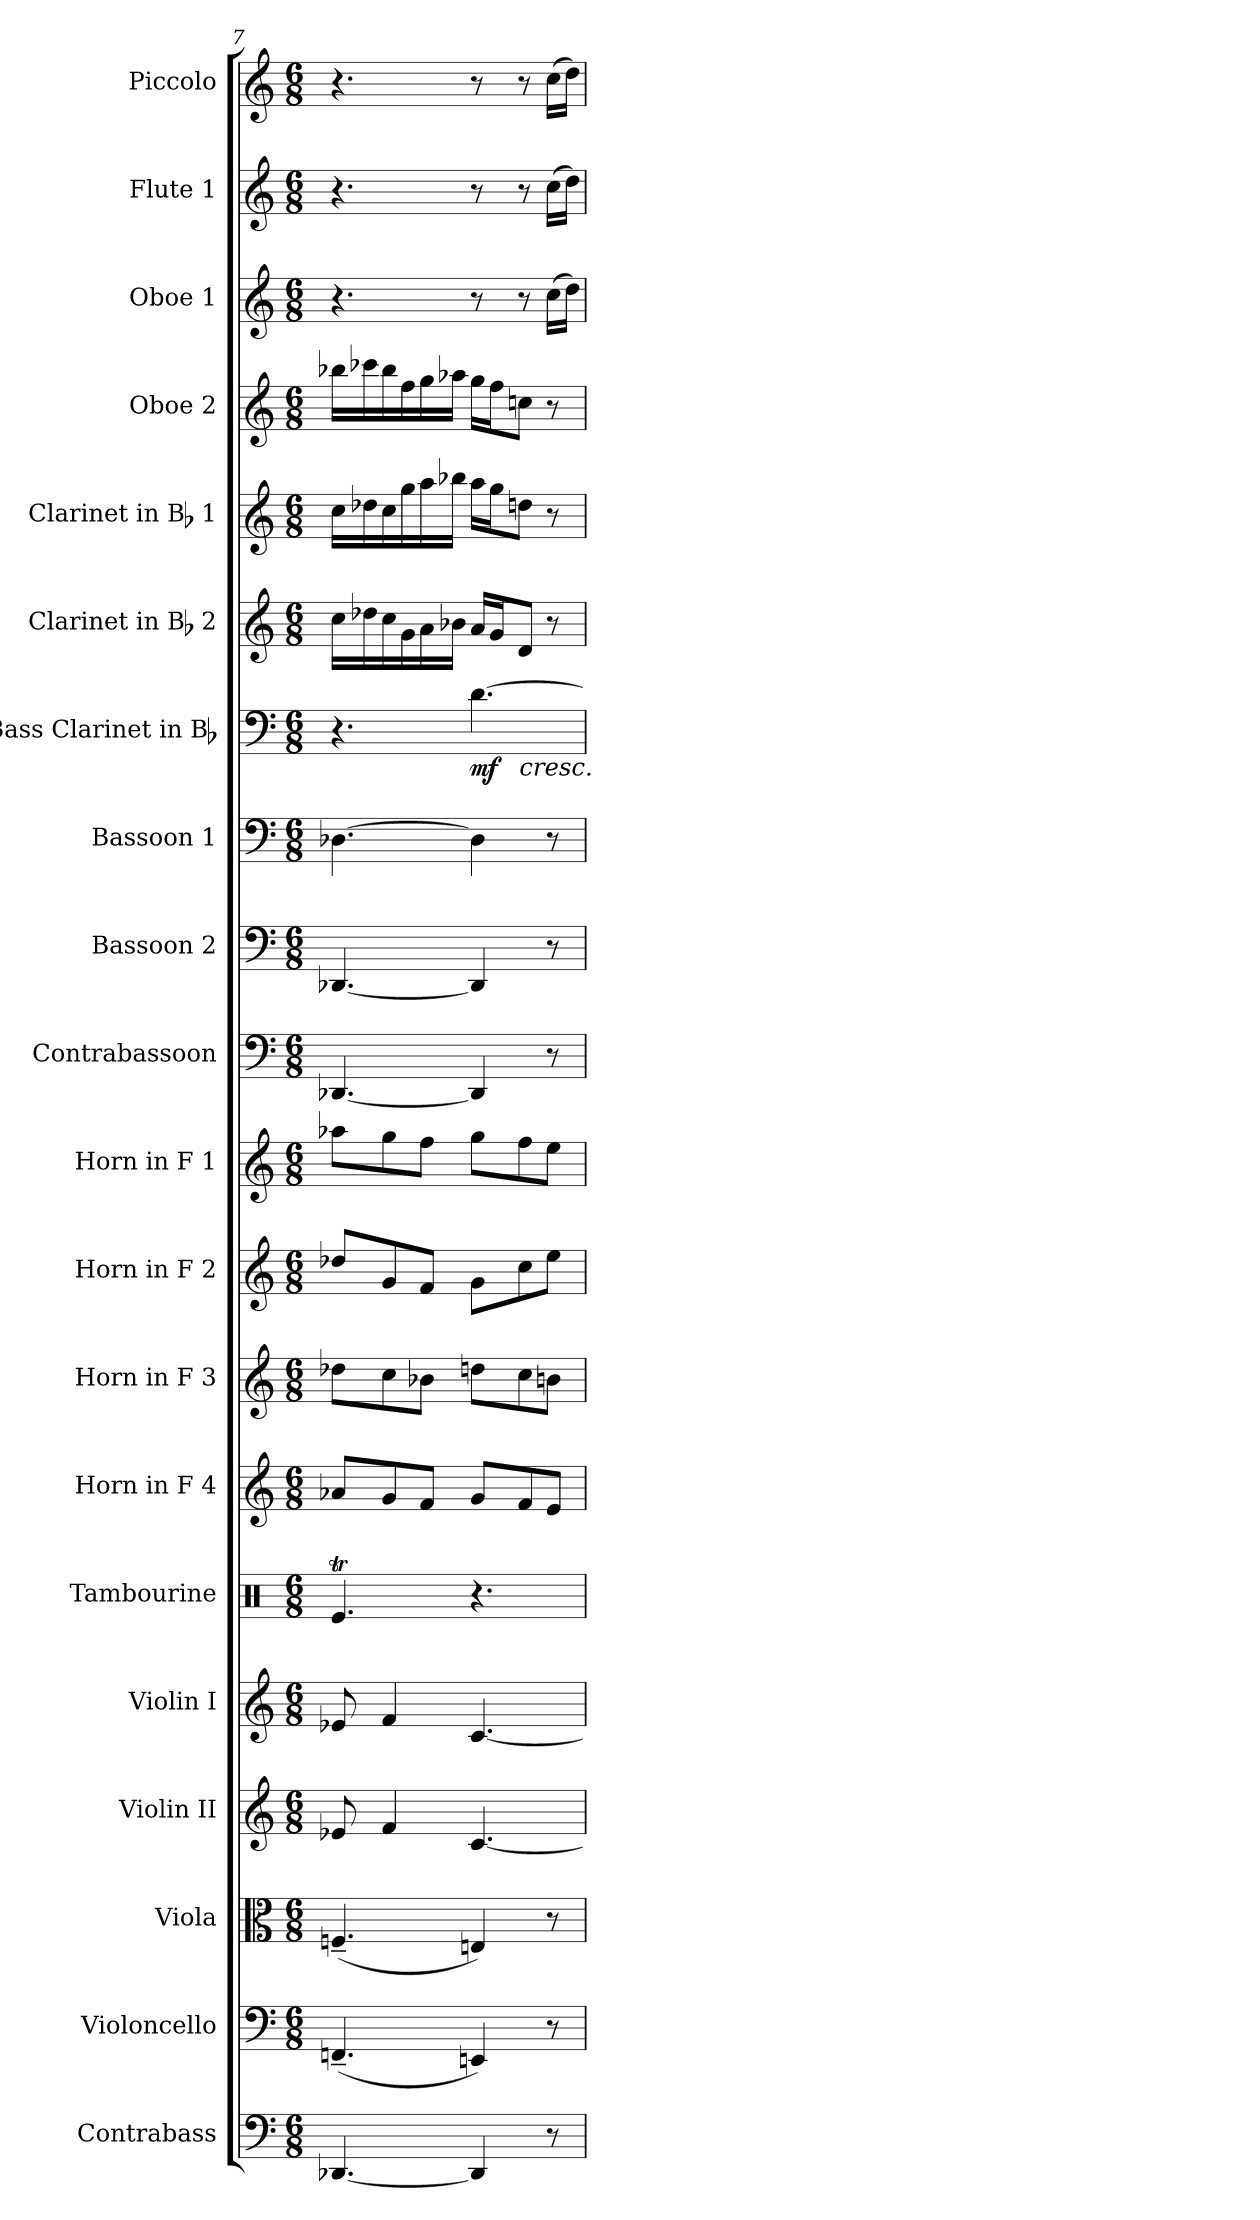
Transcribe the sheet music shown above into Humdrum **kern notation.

**kern	**kern	**kern	**kern	**kern	**kern	**kern	**kern	**kern	**kern	**kern	**kern	**kern	**kern	**dynam	**kern	**kern	**kern	**kern	**kern	**kern
*part20	*part19	*part18	*part17	*part16	*part15	*part14	*part13	*part12	*part11	*part10	*part9	*part8	*part7	*part7	*part6	*part5	*part4	*part3	*part2	*part1
*staff20	*staff19	*staff18	*staff17	*staff16	*staff15	*staff14	*staff13	*staff12	*staff11	*staff10	*staff9	*staff8	*staff7	*staff7	*staff6	*staff5	*staff4	*staff3	*staff2	*staff1
*I"Contrabass	*I"Violoncello	*I"Viola	*I"Violin II	*I"Violin I	*I"Tambourine	*I"Horn in F 4	*I"Horn in F 3	*I"Horn in F 2	*I"Horn in F 1	*I"Contrabassoon	*I"Bassoon 2	*I"Bassoon 1	*I"Bass Clarinet in Bb	*	*I"Clarinet in Bb 2	*I"Clarinet in Bb 1	*I"Oboe 2	*I"Oboe 1	*I"Flute 1	*I"Piccolo
*I'Cb.	*I'Vc.	*I'Vla.	*I'2.Vln.	*I'1.Vln.	*I'Tamb.	*I'4.Hn.	*I'3.Hn.	*I'2.Hn.	*I'1.Hn.	*I'Cbsn.	*I'2.Bsn.	*I'1.Bsn.	*I'B. Cl.	*	*I'2.Cl.	*I'1.Cl.	*I'2.Ob.	*I'1.Ob.	*I'1.Fl.	*I'Picc.
*clefF4	*clefF4	*clefC3	*clefG2	*clefG2	*clefX	*clefG2	*clefG2	*clefG2	*clefG2	*clefF4	*clefF4	*clefF4	*clefF4	*	*clefG2	*clefG2	*clefG2	*clefG2	*clefG2	*clefG2
*ITrd7c12	*	*	*	*	*	*ITrd4c7	*ITrd4c7	*ITrd4c7	*ITrd4c7	*ITrd7c12	*	*	*ITrd1c2	*	*ITrd1c2	*ITrd1c2	*	*	*	*ITrd-7c-12
*k[]	*k[]	*k[]	*k[]	*k[]	*k[]	*k[b-]	*k[b-]	*k[b-]	*k[b-]	*k[]	*k[]	*k[]	*k[b-e-]	*	*k[b-e-]	*k[b-e-]	*k[]	*k[]	*k[]	*k[]
*M6/8	*M6/8	*M6/8	*M6/8	*M6/8	*M6/8	*M6/8	*M6/8	*M6/8	*M6/8	*M6/8	*M6/8	*M6/8	*M6/8	*	*M6/8	*M6/8	*M6/8	*M6/8	*M6/8	*M6/8
=7	=7	=7	=7	=7	=7	=7	=7	=7	=7	=7	=7	=7	=7	=7	=7	=7	=7	=7	=7	=7
[4.DDD-X	(4.FFn~	(4.Fn~	8e-X	8e-X	4.Ret/	8d-XL	8g-XL	8g-XL	8dd-XL	[4.DDD-X	[4.DD-X	[4.D-X	4.r	.	16b-LL	16b-LL	16bb-XLL	4.r	4.r	4.r
.	.	.	.	.	.	.	.	.	.	.	.	.	.	.	16cc-X	16cc-X	16ccc-X	.	.	.
.	.	.	4f	4f	.	8c	8f	8c	8cc	.	.	.	.	.	16b-	16b-	16bb-	.	.	.
.	.	.	.	.	.	.	.	.	.	.	.	.	.	.	16f	16ff	16ff	.	.	.
.	.	.	.	.	.	8B-J	8e-XJ	8B-J	8b-J	.	.	.	.	.	16g	16gg	16gg	.	.	.
.	.	.	.	.	.	.	.	.	.	.	.	.	.	.	16a-XJJ	16aa-XJJ	16aa-XJJ	.	.	.
!	!	!	!	!	!	!	!	!	!	!	!	!	!	!LO:DY:t=%s cresc.	!	!	!	!	!	!
4DDD-]	4EEn)	4En)	[4.c	[4.c	4.r	8cL	8gnL	8cL	8ccL	4DDD-]	4DD-]	4D-]	[4.c	mf	16gLL	16ggLL	16ggLL	8r	8r	8r
.	.	.	.	.	.	.	.	.	.	.	.	.	.	.	16fJ	16ffJ	16ffJ	.	.	.
.	.	.	.	.	.	8B-	8f	8f	8b-	.	.	.	.	.	8cJ	8ccnJ	8ccnJ	8r	8r	8r
8r	8r	8r	.	.	.	8AJ	8enJ	8aJ	8aJ	8r	8r	8r	.	.	8r	8r	8r	(16ccLL	(16ccLL	(16cccLL
.	.	.	.	.	.	.	.	.	.	.	.	.	.	.	.	.	.	16ddJJ)	16ddJJ)	16dddJJ)
=	=	=	=	=	=	=	=	=	=	=	=	=	=	=	=	=	=	=	=	=
*-	*-	*-	*-	*-	*-	*-	*-	*-	*-	*-	*-	*-	*-	*-	*-	*-	*-	*-	*-	*-
